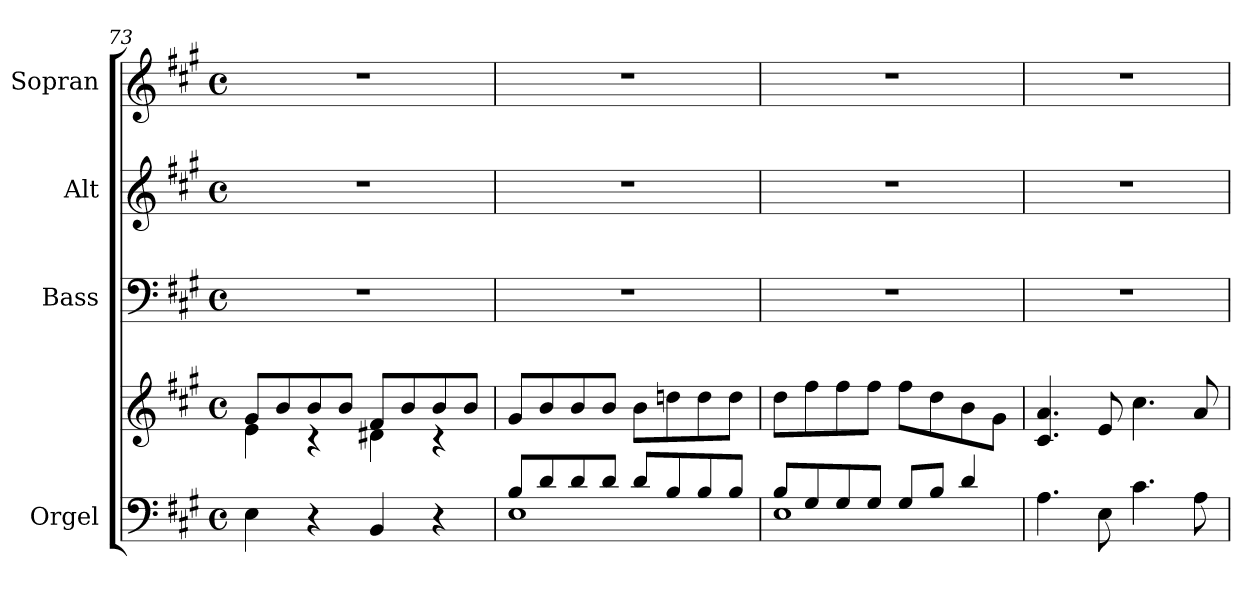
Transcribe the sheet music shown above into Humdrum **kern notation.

**kern	**kern	**kern	**kern	**kern
*part4	*part4	*part3	*part2	*part1
*staff5	*staff4	*staff3	*staff2	*staff1
*I"Orgel	*	*I"Bass	*I"Alt	*I"Sopran
*I'Org.	*	*I'B.	*I'A.	*I'S.
*clefF4	*clefG2	*clefF4	*clefG2	*clefG2
*k[f#c#g#]	*k[f#c#g#]	*k[f#c#g#]	*k[f#c#g#]	*k[f#c#g#]
*A:	*A:	*A:	*A:	*A:
*M4/4	*M4/4	*M4/4	*M4/4	*M4/4
*met(c)	*met(c)	*met(c)	*met(c)	*met(c)
=73	=73	=73	=73	=73
*	*^	*	*	*
4E\	8g#/L	4e\	1r	1r	1r
.	8b/	.	.	.	.
4r	8b/	4rc	.	.	.
.	8b/J	.	.	.	.
4BB/	8f#/L	4d#X\	.	.	.
.	8b/	.	.	.	.
4r	8b/	4rc	.	.	.
.	8b/J	.	.	.	.
*	*v	*v	*	*	*
=74	=74	=74	=74	=74
*^	*	*	*	*
8B/L	1E	8g#/L	1r	1r	1r
8d/	.	8b/	.	.	.
8d/	.	8b/	.	.	.
8d/J	.	8b/J	.	.	.
8d/L	.	8b\L	.	.	.
8B/	.	8ddn\	.	.	.
8B/	.	8dd\	.	.	.
8B/J	.	8dd\J	.	.	.
=75	=75	=75	=75	=75	=75
8B/L	1E	8dd\L	1r	1r	1r
8G#/	.	8ff#\	.	.	.
8G#/	.	8ff#\	.	.	.
8G#/J	.	8ff#\J	.	.	.
8G#/L	.	8ff#\L	.	.	.
8B/J	.	8dd\	.	.	.
4d/	.	8b\	.	.	.
.	.	8g#\J	.	.	.
*v	*v	*	*	*	*
=76	=76	=76	=76	=76
4.A\	4.c#/ 4.a/	1r	1r	1r
8E\	8e/	.	.	.
4.c#\	4.cc#\	.	.	.
8A\	8a/	.	.	.
=	=	=	=	=
*-	*-	*-	*-	*-
